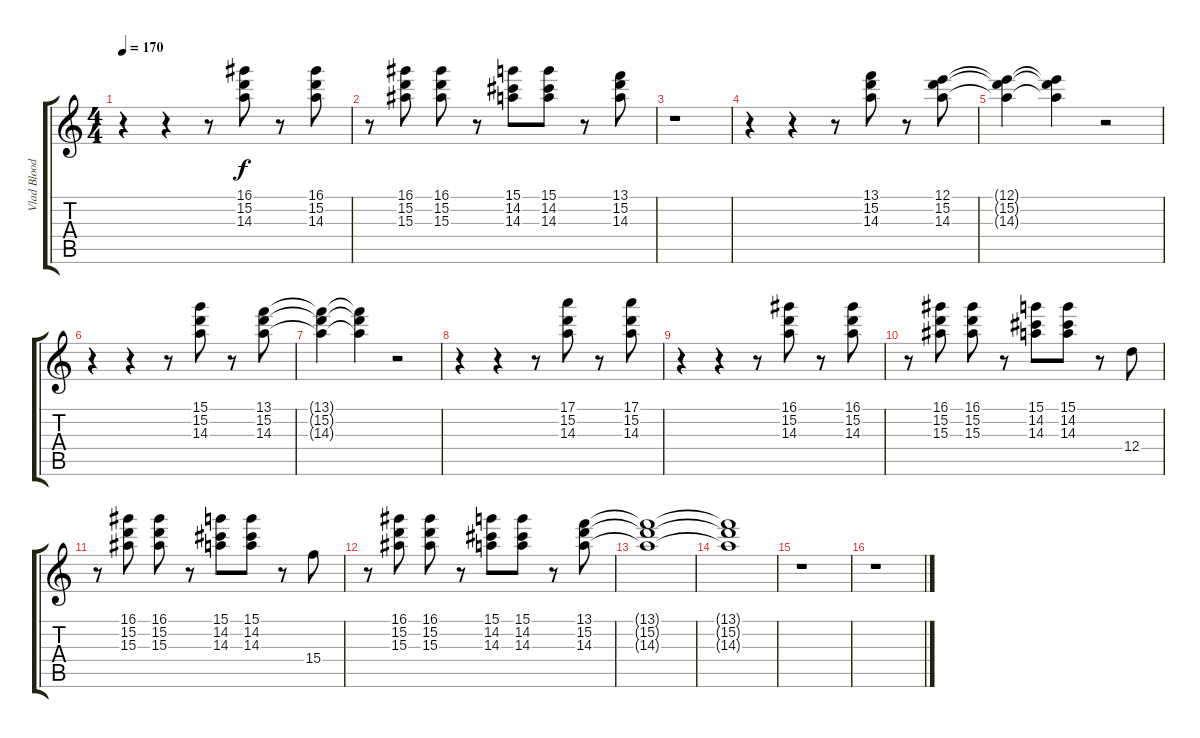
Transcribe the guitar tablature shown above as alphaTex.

\track ("Vlad Blooder" "Vlad Blood") {instrument overdrivenguitar}
\staff {score tabs}
\tuning (E4 B3 G3 D3 A2 D2) {hide}
\ts (4 4)
\tempo 170
\clef g2
\ks c
r.4{dy f} r.4 r.8 (16.1 15.2 14.3).8 r.8 (16.1 15.2 14.3).8 |
r.8 (16.1 15.2 15.3).8 (16.1 15.2 15.3).8 r.8 (15.1 14.2 14.3).8 (15.1 14.2 14.3).8 r.8 (13.1 15.2 14.3).8 |
r.1 |
r.4 r.4 r.8 (13.1 15.2 14.3).8 r.8 (12.1 15.2 14.3).8 |
(12.1{t} 15.2{t} 14.3{t}).4 (12.1{t} 15.2{t} 14.3{t}).4 r.2 |
r.4 r.4 r.8 (15.1 15.2 14.3).8 r.8 (13.1 15.2 14.3).8 |
(13.1{t} 15.2{t} 14.3{t}).4 (13.1{t} 15.2{t} 14.3{t}).4 r.2 |
r.4 r.4 r.8 (17.1 15.2 14.3).8 r.8 (17.1 15.2 14.3).8 |
r.4 r.4 r.8 (16.1 15.2 14.3).8 r.8 (16.1 15.2 14.3).8 |
r.8 (16.1 15.2 15.3).8 (16.1 15.2 15.3).8 r.8 (15.1 14.2 14.3).8 (15.1 14.2 14.3).8 r.8 12.4.8 |
r.8 (16.1 15.2 15.3).8 (16.1 15.2 15.3).8 r.8 (15.1 14.2 14.3).8 (15.1 14.2 14.3).8 r.8 15.4.8 |
r.8 (16.1 15.2 15.3).8 (16.1 15.2 15.3).8 r.8 (15.1 14.2 14.3).8 (15.1 14.2 14.3).8 r.8 (13.1 15.2 14.3).8{volume 7} |
(13.1{t} 15.2{t} 14.3{t}).1 |
(13.1{t} 15.2{t} 14.3{t}).1 |
r.1 |
r.1
